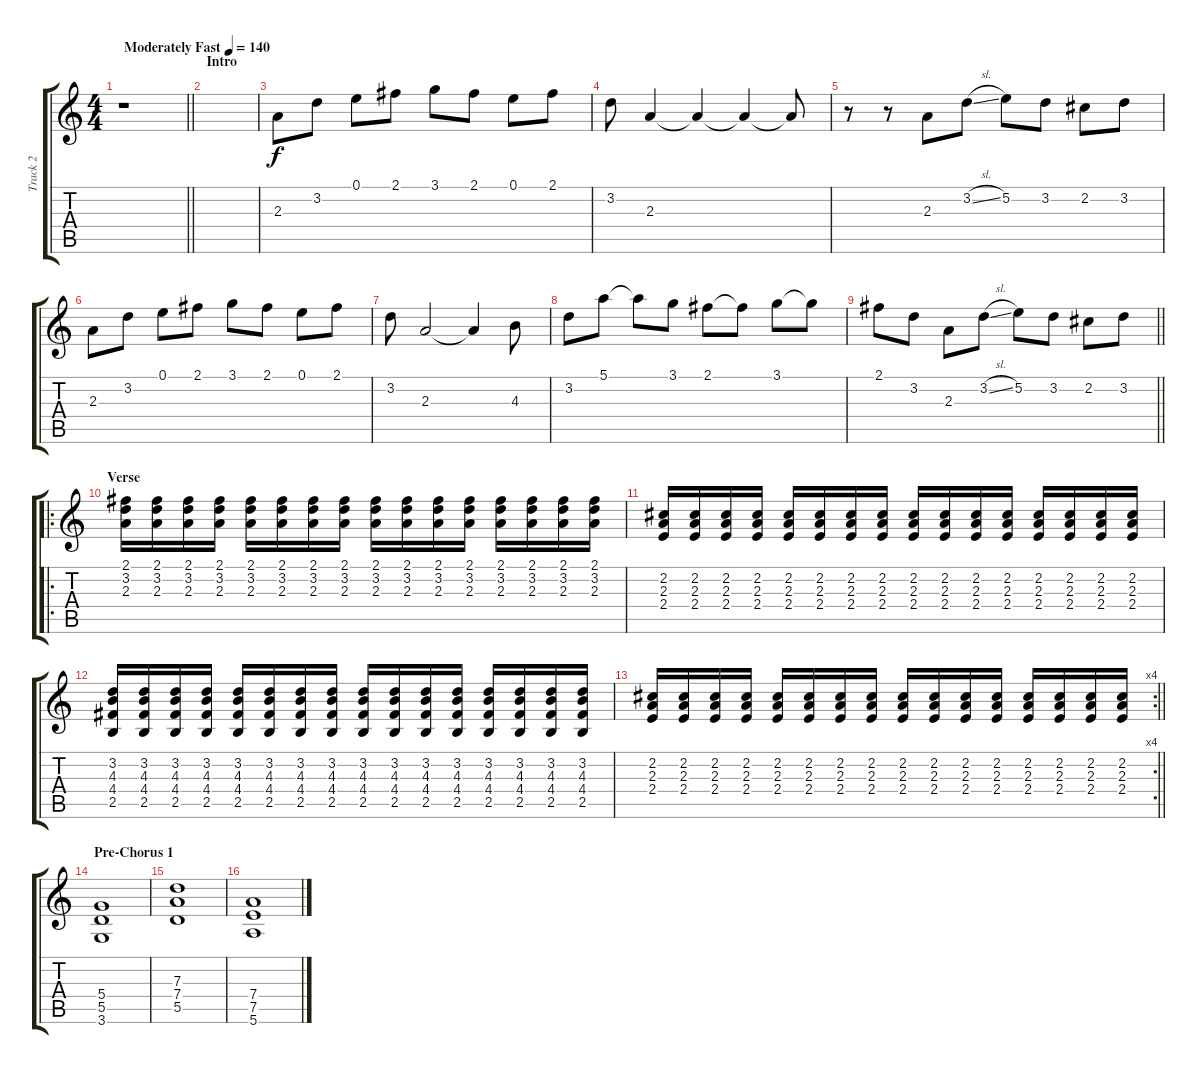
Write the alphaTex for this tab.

\track ("Track 2" "Track 2") {instrument distortionguitar}
\staff {score tabs}
\tuning (E4 B3 G3 D3 A2 E2) {hide}
\ts (4 4)
\tempo (140 "Moderately Fast")
\clef g2
\barLineRight lightlight
\ks c
r.1{dy f instrument distortionguitar} |
\section ("" "Intro")
|
2.3.8 3.2.8 0.1.8 2.1.8 3.1.8 2.1.8 0.1.8 2.1.8 |
3.2.8 2.3.4 2.3{t}.4 2.3{t}.4 2.3{t}.8 |
r.8 r.8 2.3.8 3.2{sl}.8 5.2.8 3.2.8 2.2.8 3.2.8 |
2.3.8 3.2.8 0.1.8 2.1.8 3.1.8 2.1.8 0.1.8 2.1.8 |
3.2.8 2.3.2 2.3{t}.4 4.3.8 |
3.2.8 5.1.8 5.1{t}.8 3.1.8 2.1.8 2.1{t}.8 3.1.8 3.1{t}.8 |
\barLineRight lightlight
2.1.8 3.2.8 2.3.8 3.2{sl}.8 5.2.8 3.2.8 2.2.8 3.2.8 |
\ro
\section ("" "Verse")
(2.1 3.2 2.3).16{volume 8 instrument electricguitarclean} (2.1 3.2 2.3).16 (2.1 3.2 2.3).16 (2.1 3.2 2.3).16 (2.1 3.2 2.3).16 (2.1 3.2 2.3).16 (2.1 3.2 2.3).16 (2.1 3.2 2.3).16 (2.1 3.2 2.3).16 (2.1 3.2 2.3).16 (2.1 3.2 2.3).16 (2.1 3.2 2.3).16 (2.1 3.2 2.3).16 (2.1 3.2 2.3).16 (2.1 3.2 2.3).16 (2.1 3.2 2.3).16 |
(2.2 2.3 2.4).16 (2.2 2.3 2.4).16 (2.2 2.3 2.4).16 (2.2 2.3 2.4).16 (2.2 2.3 2.4).16 (2.2 2.3 2.4).16 (2.2 2.3 2.4).16 (2.2 2.3 2.4).16 (2.2 2.3 2.4).16 (2.2 2.3 2.4).16 (2.2 2.3 2.4).16 (2.2 2.3 2.4).16 (2.2 2.3 2.4).16 (2.2 2.3 2.4).16 (2.2 2.3 2.4).16 (2.2 2.3 2.4).16 |
(3.2 4.3 4.4 2.5).16 (3.2 4.3 4.4 2.5).16 (3.2 4.3 4.4 2.5).16 (3.2 4.3 4.4 2.5).16 (3.2 4.3 4.4 2.5).16 (3.2 4.3 4.4 2.5).16 (3.2 4.3 4.4 2.5).16 (3.2 4.3 4.4 2.5).16 (3.2 4.3 4.4 2.5).16 (3.2 4.3 4.4 2.5).16 (3.2 4.3 4.4 2.5).16 (3.2 4.3 4.4 2.5).16 (3.2 4.3 4.4 2.5).16 (3.2 4.3 4.4 2.5).16 (3.2 4.3 4.4 2.5).16 (3.2 4.3 4.4 2.5).16 |
\rc 4
\barLineRight lightlight
(2.2 2.3 2.4).16 (2.2 2.3 2.4).16 (2.2 2.3 2.4).16 (2.2 2.3 2.4).16 (2.2 2.3 2.4).16 (2.2 2.3 2.4).16 (2.2 2.3 2.4).16 (2.2 2.3 2.4).16 (2.2 2.3 2.4).16 (2.2 2.3 2.4).16 (2.2 2.3 2.4).16 (2.2 2.3 2.4).16 (2.2 2.3 2.4).16 (2.2 2.3 2.4).16 (2.2 2.3 2.4).16 (2.2 2.3 2.4).16 |
\section ("" "Pre-Chorus 1")
(5.4 5.5 3.6).1{volume 13 instrument distortionguitar} |
(7.3 7.4 5.5).1 |
(7.4 7.5 5.6).1
